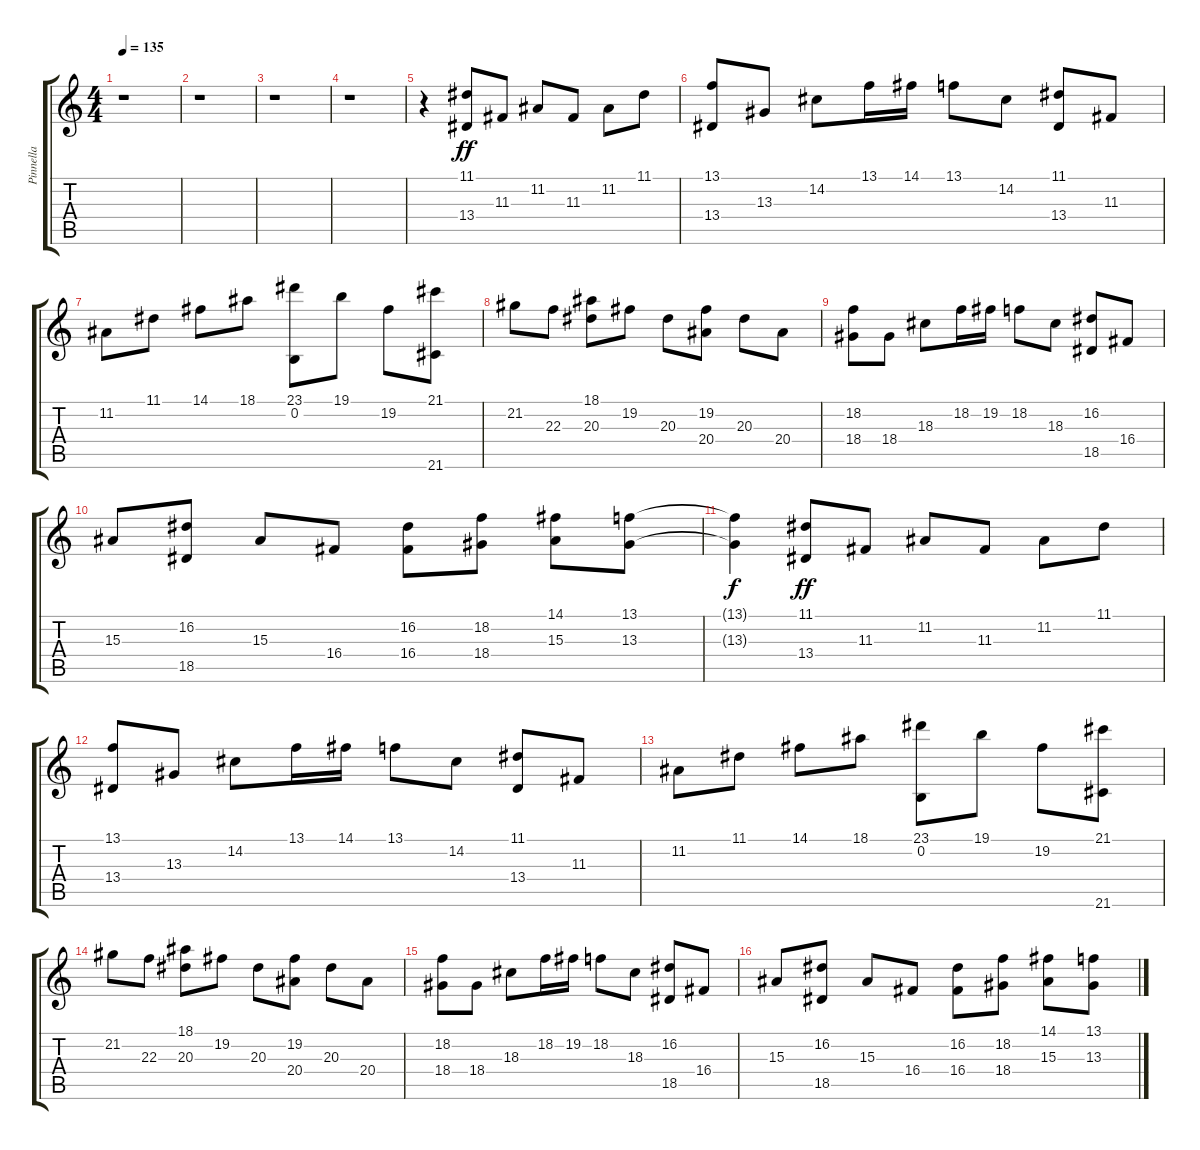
\track ("Pinnella" "Pinnella") {instrument brightacousticpiano}
\staff {score tabs}
\tuning (E4 B3 G3 D3 A2 E2) {hide}
\ts (4 4)
\tempo 135
\clef g2
\ks c
r.1{dy ff} |
r.1 |
r.1 |
r.1 |
r.4 (11.1 13.4).8 11.3.8 11.2.8 11.3.8 11.2.8 11.1.8 |
(13.1 13.4).8 13.3.8 14.2.8 13.1.16 14.1.16 13.1.8 14.2.8 (11.1 13.4).8 11.3.8 |
11.2.8 11.1.8 14.1.8 18.1.8 (23.1 0.2).8 19.1.8 19.2.8 (21.1 21.6).8 |
21.2.8 22.3.8 (18.1 20.3).8 19.2.8 20.3.8 (19.2 20.4).8 20.3.8 20.4.8 |
(18.2 18.4).8 18.4.8 18.3.8 18.2.16 19.2.16 18.2.8 18.3.8 (16.2 18.5).8 16.4.8 |
15.3.8 (16.2 18.5).8 15.3.8 16.4.8 (16.2 16.4).8 (18.2 18.4).8 (14.1 15.3).8 (13.1 13.3).8 |
(13.1{t} 13.3{t}).4{dy f} (11.1 13.4).8{dy ff} 11.3.8 11.2.8 11.3.8 11.2.8 11.1.8 |
(13.1 13.4).8 13.3.8 14.2.8 13.1.16 14.1.16 13.1.8 14.2.8 (11.1 13.4).8 11.3.8 |
11.2.8 11.1.8 14.1.8 18.1.8 (23.1 0.2).8 19.1.8 19.2.8 (21.1 21.6).8 |
21.2.8 22.3.8 (18.1 20.3).8 19.2.8 20.3.8 (19.2 20.4).8 20.3.8 20.4.8 |
(18.2 18.4).8 18.4.8 18.3.8 18.2.16 19.2.16 18.2.8 18.3.8 (16.2 18.5).8 16.4.8 |
15.3.8 (16.2 18.5).8 15.3.8 16.4.8 (16.2 16.4).8 (18.2 18.4).8 (14.1 15.3).8 (13.1 13.3).8
